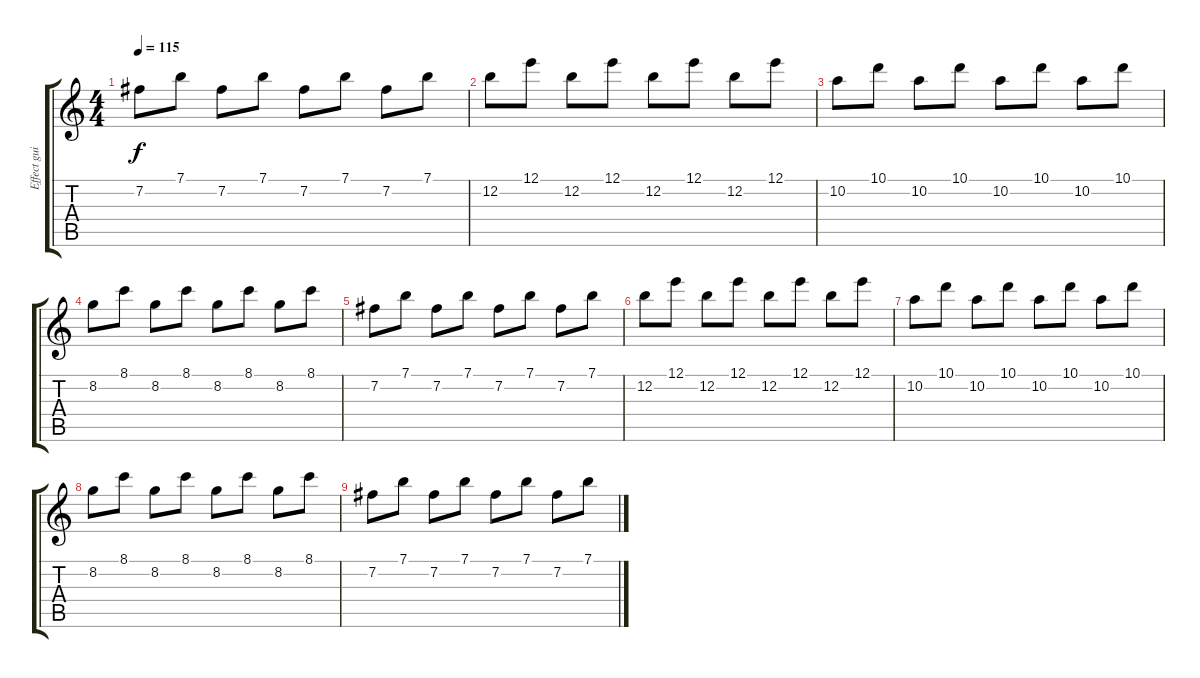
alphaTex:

\track ("Effect guitar" "Effect gui") {instrument electricguitarjazz}
\staff {score tabs}
\tuning (E4 B3 G3 D3 A2 E2) {hide}
\ts (4 4)
\tempo 115
\clef g2
\ks c
7.2.8{dy f} 7.1.8 7.2.8 7.1.8 7.2.8 7.1.8 7.2.8 7.1.8 |
12.2.8 12.1.8 12.2.8 12.1.8 12.2.8 12.1.8 12.2.8 12.1.8 |
10.2.8 10.1.8 10.2.8 10.1.8 10.2.8 10.1.8 10.2.8 10.1.8 |
8.2.8 8.1.8 8.2.8 8.1.8 8.2.8 8.1.8 8.2.8 8.1.8 |
7.2.8 7.1.8 7.2.8 7.1.8 7.2.8 7.1.8 7.2.8 7.1.8 |
12.2.8 12.1.8 12.2.8 12.1.8 12.2.8 12.1.8 12.2.8 12.1.8 |
10.2.8 10.1.8 10.2.8 10.1.8 10.2.8 10.1.8 10.2.8 10.1.8 |
8.2.8 8.1.8 8.2.8 8.1.8 8.2.8 8.1.8 8.2.8 8.1.8 |
7.2.8 7.1.8 7.2.8 7.1.8 7.2.8 7.1.8 7.2.8 7.1.8
